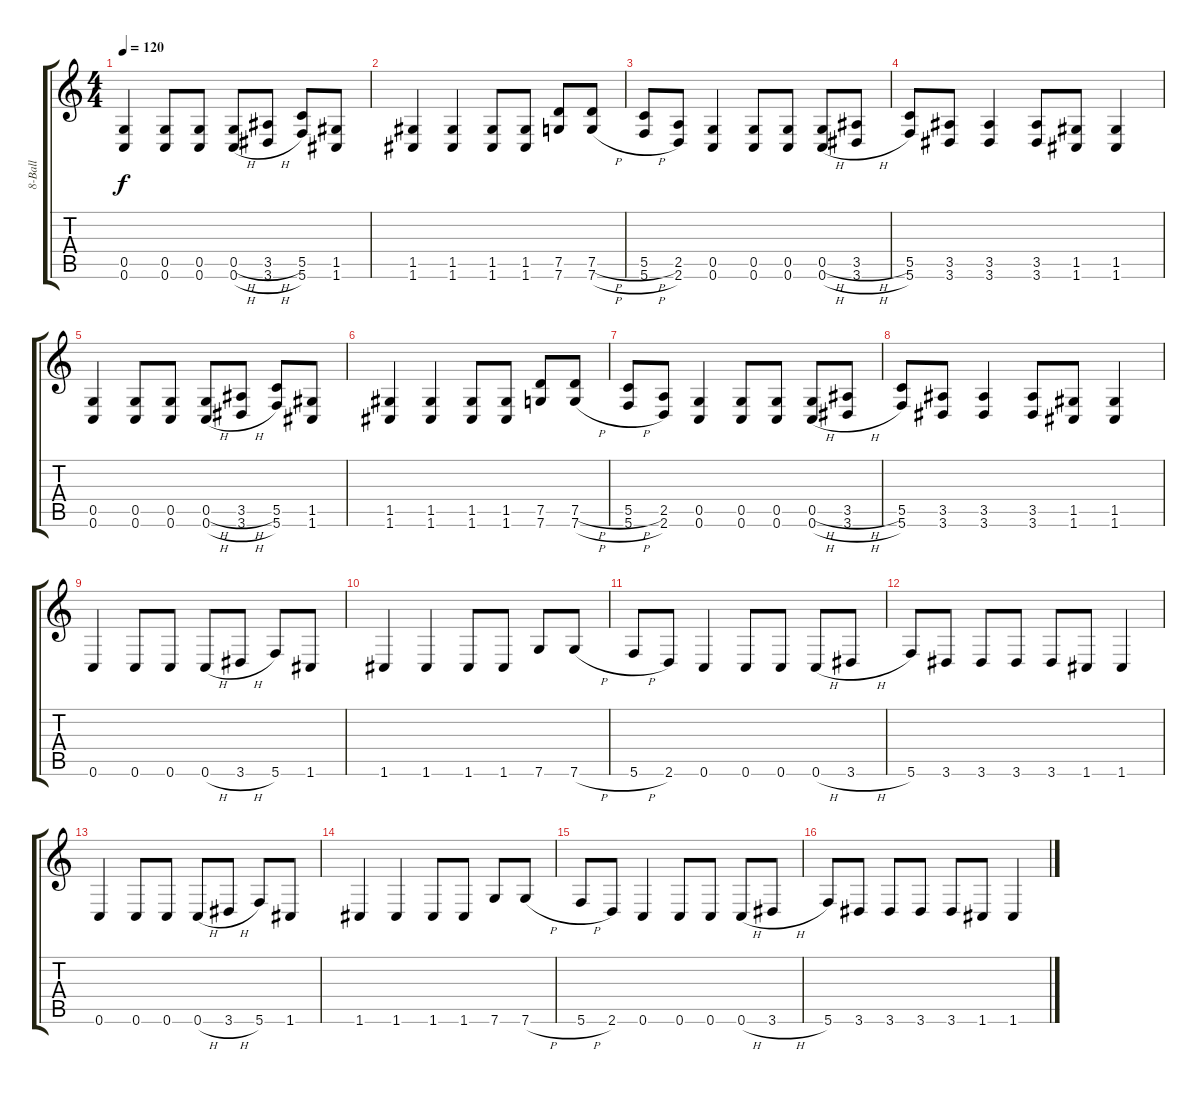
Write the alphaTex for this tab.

\track ("8-Ball" "8-Ball") {instrument distortionguitar}
\staff {score tabs}
\tuning (D4 A3 F3 C3 G2 C2) {hide}
\ts (4 4)
\tempo 120
\clef g2
\ks c
(0.5 0.6).4{dy f} (0.5 0.6).8 (0.5 0.6).8 (0.5{h} 0.6{h}).8 (3.5{h} 3.6{h}).8 (5.5 5.6).8 (1.5 1.6).8 |
(1.5 1.6).4 (1.5 1.6).4 (1.5 1.6).8 (1.5 1.6).8 (7.5 7.6).8 (7.5{h} 7.6{h}).8 |
(5.5{h} 5.6{h}).8 (2.5 2.6).8 (0.5 0.6).4 (0.5 0.6).8 (0.5 0.6).8 (0.5{h} 0.6{h}).8 (3.5{h} 3.6{h}).8 |
(5.5 5.6).8 (3.5 3.6).8 (3.5 3.6).4 (3.5 3.6).8 (1.5 1.6).8 (1.5 1.6).4 |
(0.5 0.6).4 (0.5 0.6).8 (0.5 0.6).8 (0.5{h} 0.6{h}).8 (3.5{h} 3.6{h}).8 (5.5 5.6).8 (1.5 1.6).8 |
(1.5 1.6).4 (1.5 1.6).4 (1.5 1.6).8 (1.5 1.6).8 (7.5 7.6).8 (7.5{h} 7.6{h}).8 |
(5.5{h} 5.6{h}).8 (2.5 2.6).8 (0.5 0.6).4 (0.5 0.6).8 (0.5 0.6).8 (0.5{h} 0.6{h}).8 (3.5{h} 3.6{h}).8 |
(5.5 5.6).8 (3.5 3.6).8 (3.5 3.6).4 (3.5 3.6).8 (1.5 1.6).8 (1.5 1.6).4 |
0.6.4 0.6.8 0.6.8 0.6{h}.8 3.6{h}.8 5.6.8 1.6.8 |
1.6.4 1.6.4 1.6.8 1.6.8 7.6.8 7.6{h}.8 |
5.6{h}.8 2.6.8 0.6.4 0.6.8 0.6.8 0.6{h}.8 3.6{h}.8 |
5.6.8 3.6.8 3.6.8 3.6.8 3.6.8 1.6.8 1.6.4 |
0.6.4 0.6.8 0.6.8 0.6{h}.8 3.6{h}.8 5.6.8 1.6.8 |
1.6.4 1.6.4 1.6.8 1.6.8 7.6.8 7.6{h}.8 |
5.6{h}.8 2.6.8 0.6.4 0.6.8 0.6.8 0.6{h}.8 3.6{h}.8 |
5.6.8 3.6.8 3.6.8 3.6.8 3.6.8 1.6.8 1.6.4
